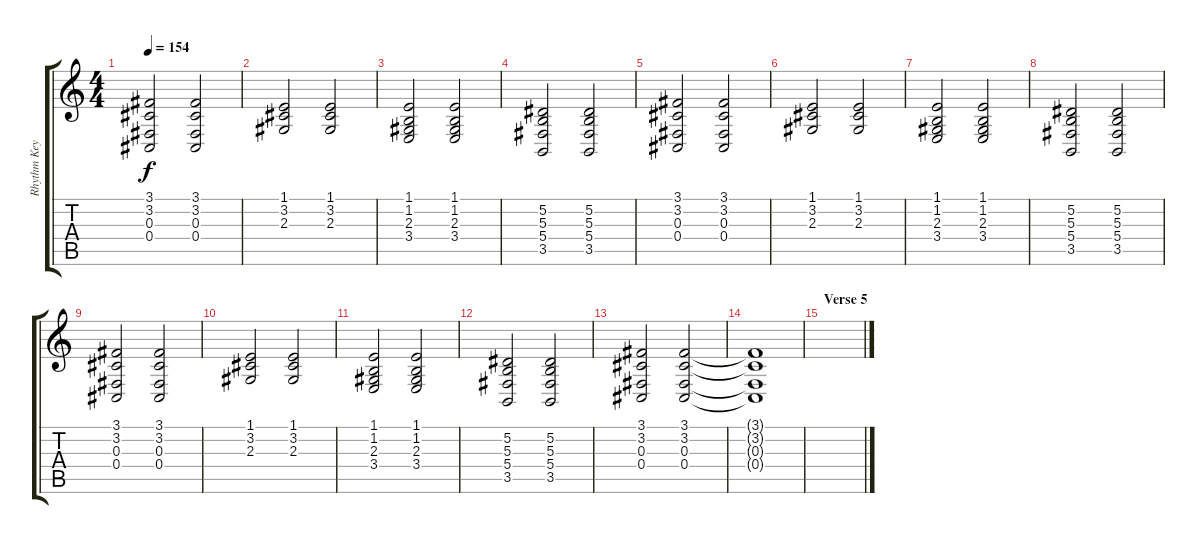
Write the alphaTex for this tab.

\track ("Rhythm Keyboard" "Rhythm Key") {instrument harpsichord}
\staff {score tabs}
\tuning (Eb4 Bb3 Gb3 Db3 Ab2 Eb2) {hide}
\ts (4 4)
\tempo 154
\clef g2
\ks c
(3.1 3.2 0.3 0.4).2{dy f volume 13} (3.1 3.2 0.3 0.4).2{volume 13} |
(1.1 3.2 2.3).2{volume 13} (1.1 3.2 2.3).2{volume 16} |
(1.1 1.2 2.3 3.4).2{volume 13} (1.1 1.2 2.3 3.4).2{volume 13} |
(5.2 5.3 5.4 3.5).2{volume 13} (5.2 5.3 5.4 3.5).2{volume 13} |
(3.1 3.2 0.3 0.4).2{volume 13} (3.1 3.2 0.3 0.4).2{volume 13} |
(1.1 3.2 2.3).2{volume 13} (1.1 3.2 2.3).2{volume 16} |
(1.1 1.2 2.3 3.4).2{volume 13} (1.1 1.2 2.3 3.4).2{volume 13} |
(5.2 5.3 5.4 3.5).2{volume 13} (5.2 5.3 5.4 3.5).2{volume 13} |
(3.1 3.2 0.3 0.4).2{volume 13} (3.1 3.2 0.3 0.4).2{volume 13} |
(1.1 3.2 2.3).2{volume 13} (1.1 3.2 2.3).2{volume 16} |
(1.1 1.2 2.3 3.4).2{volume 13} (1.1 1.2 2.3 3.4).2{volume 13} |
(5.2 5.3 5.4 3.5).2{volume 13} (5.2 5.3 5.4 3.5).2{volume 13} |
(3.1 3.2 0.3 0.4).2{volume 13} (3.1 3.2 0.3 0.4).2{volume 13} |
(3.1{t} 3.2{t} 0.3{t} 0.4{t}).1 |
\section ("" "Verse 5")
